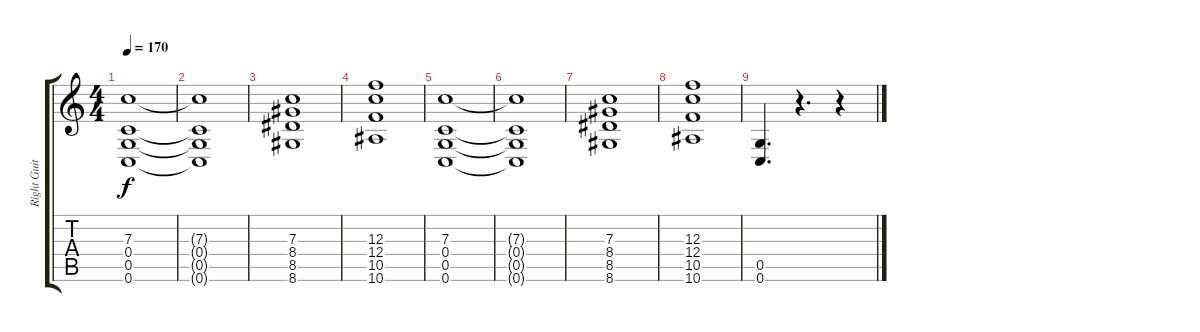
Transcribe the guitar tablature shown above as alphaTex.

\track ("Right Guitar" "Right Guit") {instrument distortionguitar}
\staff {score tabs}
\tuning (D4 A3 F3 C3 G2 C2) {hide}
\ts (4 4)
\tempo 170
\clef g2
\ks c
(7.3 0.4 0.5 0.6).1{dy f} |
(7.3{t} 0.4{t} 0.5{t} 0.6{t}).1 |
(7.3 8.4 8.5 8.6).1 |
(12.3 12.4 10.5 10.6).1 |
(7.3 0.4 0.5 0.6).1 |
(7.3{t} 0.4{t} 0.5{t} 0.6{t}).1 |
(7.3 8.4 8.5 8.6).1 |
(12.3 12.4 10.5 10.6).1 |
(0.5 0.6).4{d} r.4{d} r.4
